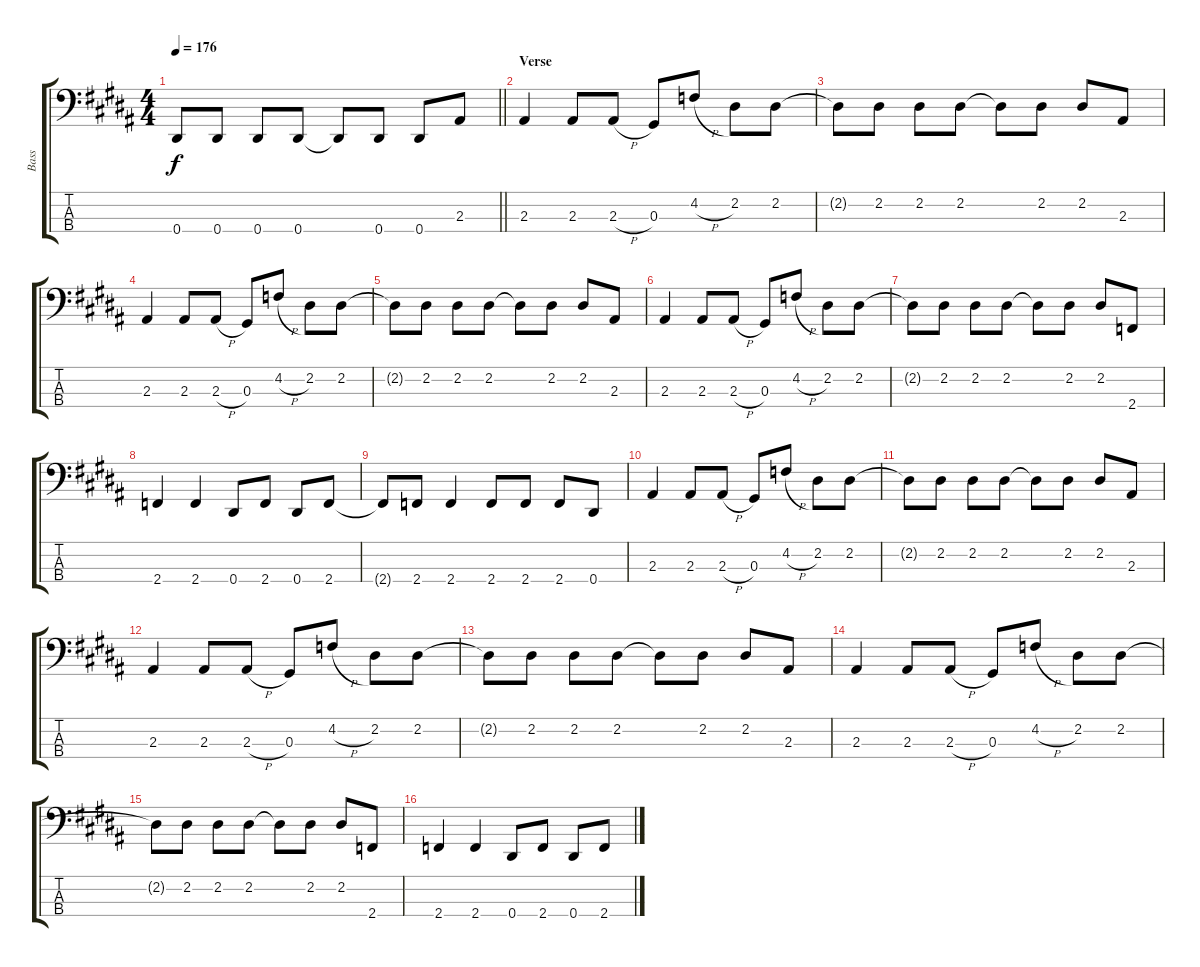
\track ("Bass" "Bass") {instrument electricbassfinger}
\staff {score tabs}
\tuning (Gb2 Db2 Ab1 Eb1) {hide}
\ts (4 4)
\tempo 176
\clef f4
\barLineRight lightlight
\ks b
0.4{t}.8{dy f} 0.4.8 0.4.8 0.4.8 0.4{t}.8 0.4.8 0.4.8 2.3.8 |
\section ("" "Verse")
2.3.4 2.3.8 2.3{h}.8 0.3.8 4.2{h}.8 2.2.8 2.2.8 |
2.2{t}.8 2.2.8 2.2.8 2.2.8 2.2{t}.8 2.2.8 2.2.8 2.3.8 |
2.3.4 2.3.8 2.3{h}.8 0.3.8 4.2{h}.8 2.2.8 2.2.8 |
2.2{t}.8 2.2.8 2.2.8 2.2.8 2.2{t}.8 2.2.8 2.2.8 2.3.8 |
2.3.4 2.3.8 2.3{h}.8 0.3.8 4.2{h}.8 2.2.8 2.2.8 |
2.2{t}.8 2.2.8 2.2.8 2.2.8 2.2{t}.8 2.2.8 2.2.8 2.4.8 |
2.4.4 2.4.4 0.4.8 2.4.8 0.4.8 2.4.8 |
2.4{t}.8 2.4.8 2.4.4 2.4.8 2.4.8 2.4.8 0.4.8 |
2.3.4 2.3.8 2.3{h}.8 0.3.8 4.2{h}.8 2.2.8 2.2.8 |
2.2{t}.8 2.2.8 2.2.8 2.2.8 2.2{t}.8 2.2.8 2.2.8 2.3.8 |
2.3.4 2.3.8 2.3{h}.8 0.3.8 4.2{h}.8 2.2.8 2.2.8 |
2.2{t}.8 2.2.8 2.2.8 2.2.8 2.2{t}.8 2.2.8 2.2.8 2.3.8 |
2.3.4 2.3.8 2.3{h}.8 0.3.8 4.2{h}.8 2.2.8 2.2.8 |
2.2{t}.8 2.2.8 2.2.8 2.2.8 2.2{t}.8 2.2.8 2.2.8 2.4.8 |
2.4.4 2.4.4 0.4.8 2.4.8 0.4.8 2.4.8
